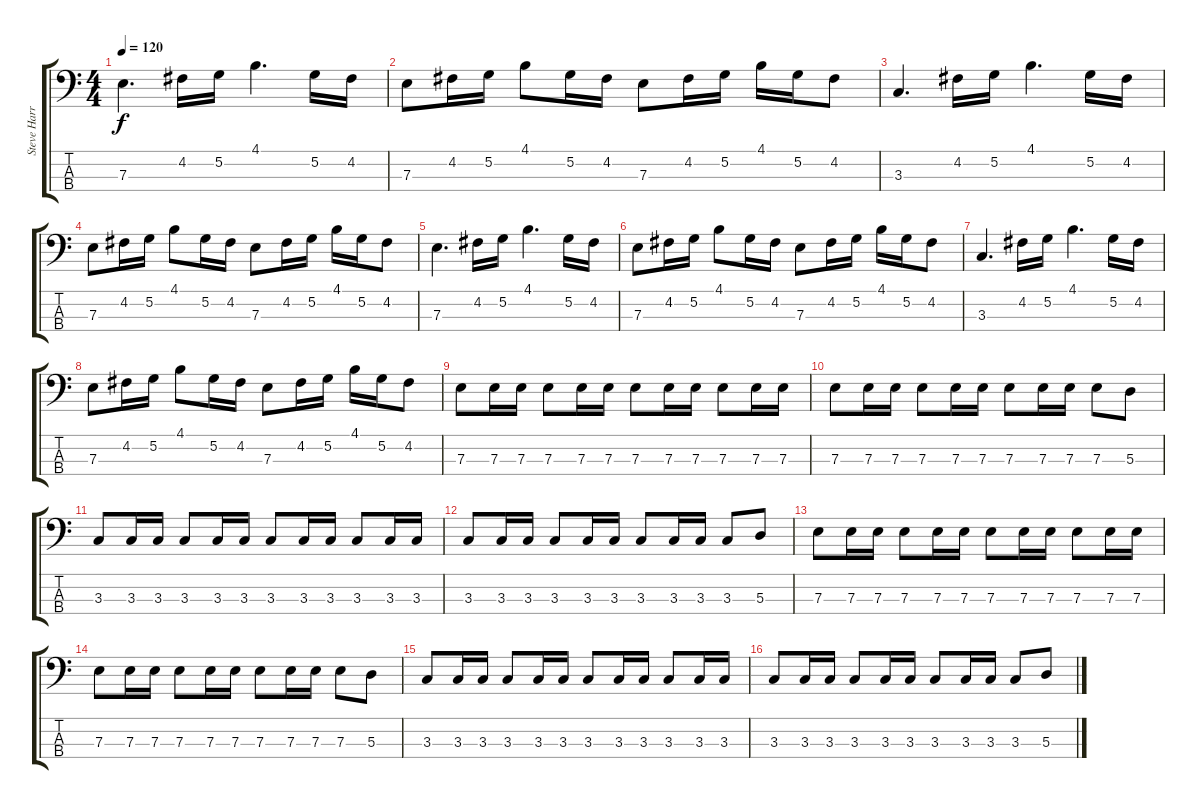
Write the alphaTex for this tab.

\track ("Steve Harris" "Steve Harr") {instrument electricbassfinger}
\staff {score tabs}
\tuning (G2 D2 A1 E1) {hide}
\ts (4 4)
\tempo 120
\clef f4
\ks c
7.3.4{d dy f} 4.2.16 5.2.16 4.1.4{d} 5.2.16 4.2.16 |
7.3.8 4.2.16 5.2.16 4.1.8 5.2.16 4.2.16 7.3.8 4.2.16 5.2.16 4.1.16 5.2.16 4.2.8 |
3.3.4{d} 4.2.16 5.2.16 4.1.4{d} 5.2.16 4.2.16 |
7.3.8 4.2.16 5.2.16 4.1.8 5.2.16 4.2.16 7.3.8 4.2.16 5.2.16 4.1.16 5.2.16 4.2.8 |
7.3.4{d} 4.2.16 5.2.16 4.1.4{d} 5.2.16 4.2.16 |
7.3.8 4.2.16 5.2.16 4.1.8 5.2.16 4.2.16 7.3.8 4.2.16 5.2.16 4.1.16 5.2.16 4.2.8 |
3.3.4{d} 4.2.16 5.2.16 4.1.4{d} 5.2.16 4.2.16 |
7.3.8 4.2.16 5.2.16 4.1.8 5.2.16 4.2.16 7.3.8 4.2.16 5.2.16 4.1.16 5.2.16 4.2.8 |
7.3.8 7.3.16 7.3.16 7.3.8 7.3.16 7.3.16 7.3.8 7.3.16 7.3.16 7.3.8 7.3.16 7.3.16 |
7.3.8 7.3.16 7.3.16 7.3.8 7.3.16 7.3.16 7.3.8 7.3.16 7.3.16 7.3.8 5.3.8 |
3.3.8 3.3.16 3.3.16 3.3.8 3.3.16 3.3.16 3.3.8 3.3.16 3.3.16 3.3.8 3.3.16 3.3.16 |
3.3.8 3.3.16 3.3.16 3.3.8 3.3.16 3.3.16 3.3.8 3.3.16 3.3.16 3.3.8 5.3.8 |
7.3.8 7.3.16 7.3.16 7.3.8 7.3.16 7.3.16 7.3.8 7.3.16 7.3.16 7.3.8 7.3.16 7.3.16 |
7.3.8 7.3.16 7.3.16 7.3.8 7.3.16 7.3.16 7.3.8 7.3.16 7.3.16 7.3.8 5.3.8 |
3.3.8 3.3.16 3.3.16 3.3.8 3.3.16 3.3.16 3.3.8 3.3.16 3.3.16 3.3.8 3.3.16 3.3.16 |
3.3.8 3.3.16 3.3.16 3.3.8 3.3.16 3.3.16 3.3.8 3.3.16 3.3.16 3.3.8 5.3.8
